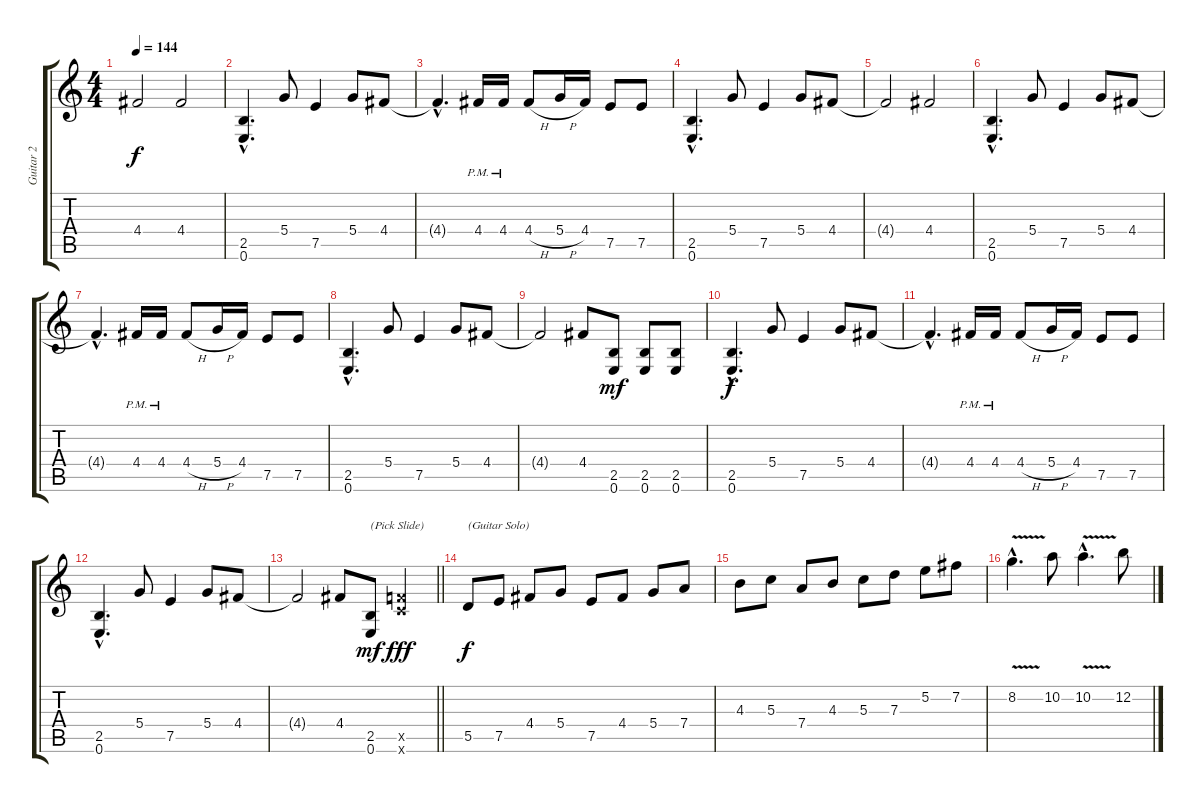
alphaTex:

\track ("Guitar 2" "Guitar 2") {instrument distortionguitar}
\staff {score tabs}
\tuning (E4 B3 G3 D3 A2 E2) {hide}
\ts (4 4)
\tempo 144
\clef g2
\ks c
4.4{t}.2{dy f} 4.4.2 |
(2.5{hac} 0.6{hac}).4{d} 5.4.8 7.5.4 5.4.8 4.4.8 |
4.4{hac t}.4{d} 4.4{pm}.16 4.4{pm}.16 4.4{h}.8 5.4{h}.16 4.4.16 7.5.8 7.5.8 |
(2.5{hac} 0.6{hac}).4{d} 5.4.8 7.5.4 5.4.8 4.4.8 |
4.4{t}.2 4.4.2 |
(2.5{hac} 0.6{hac}).4{d} 5.4.8 7.5.4 5.4.8 4.4.8 |
4.4{hac t}.4{d} 4.4{pm}.16 4.4{pm}.16 4.4{h}.8 5.4{h}.16 4.4.16 7.5.8 7.5.8 |
(2.5{hac} 0.6{hac}).4{d} 5.4.8 7.5.4 5.4.8 4.4.8 |
4.4{t}.2 4.4.8 (2.5 0.6).8{dy mf} (2.5 0.6).8 (2.5 0.6).8 |
(2.5{hac} 0.6{hac}).4{d dy f} 5.4.8 7.5.4 5.4.8 4.4.8 |
4.4{hac t}.4{d} 4.4{pm}.16 4.4{pm}.16 4.4{h}.8 5.4{h}.16 4.4.16 7.5.8 7.5.8 |
(2.5{hac} 0.6{hac}).4{d} 5.4.8 7.5.4 5.4.8 4.4.8 |
\barLineRight lightlight
4.4{t}.2 4.4.8 (2.5 0.6).8{txt "(Pick Slide)" dy mf} (8.5{x} 8.6{x}).4{dy fff instrument guitarfretnoise} |
5.5.8{txt "(Guitar Solo)" dy f instrument distortionguitar} 7.5.8 4.4.8 5.4.8 7.5.8 4.4.8 5.4.8 7.4.8 |
4.3.8 5.3.8 7.4.8 4.3.8 5.3.8 7.3.8 5.2.8 7.2.8 |
8.2{v hac}.4{d} 10.2.8 10.2{v hac}.4{d} 12.2.8
